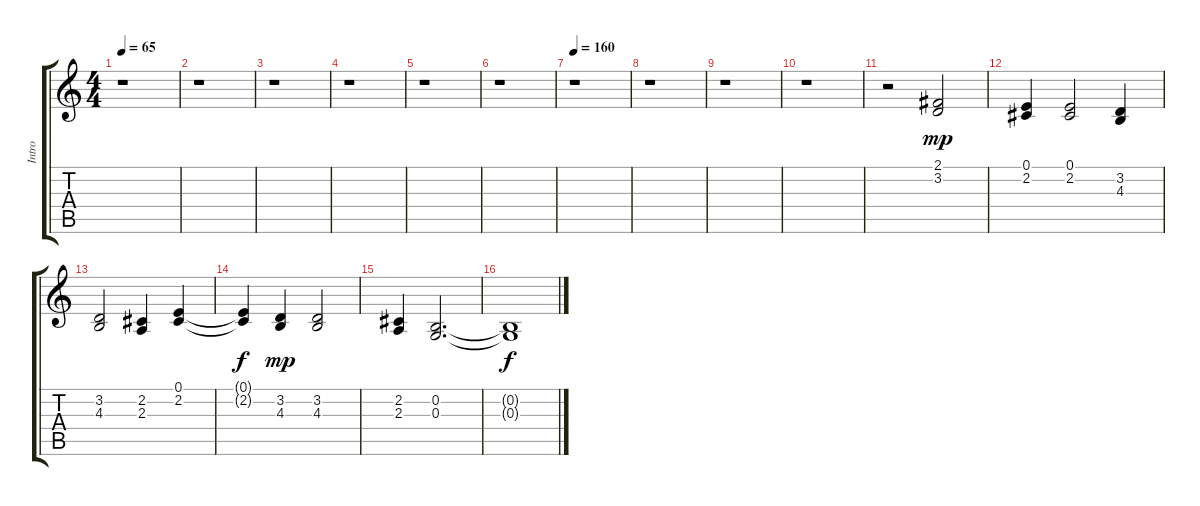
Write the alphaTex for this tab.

\track ("Intro" "Intro") {instrument trombone}
\staff {score tabs}
\tuning (E4 B3 G3 D3 A2 E2) {hide}
\ts (4 4)
\tempo 65
\clef g2
\ks c
r.1{dy mp} |
r.1 |
r.1 |
r.1 |
r.1 |
r.1 |
\tempo 160
r.1 |
r.1 |
r.1 |
r.1 |
r.2 (2.1 3.2).2 |
(0.1 2.2).4 (0.1 2.2).2 (3.2 4.3).4 |
(3.2 4.3).2 (2.2 2.3).4 (0.1 2.2).4 |
(0.1{t} 2.2{t}).4{dy f} (3.2 4.3).4{dy mp} (3.2 4.3).2 |
(2.2 2.3).4 (0.2 0.3).2{d} |
(0.2{t} 0.3{t}).1{dy f}
